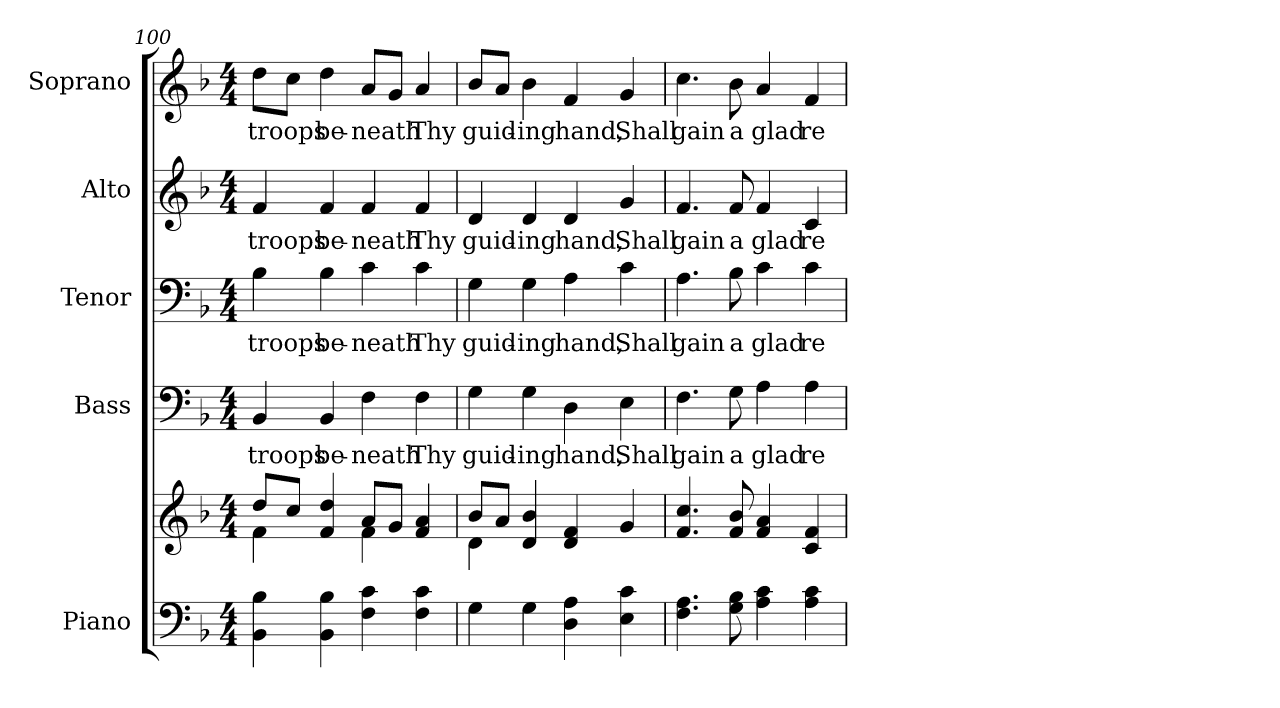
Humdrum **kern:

**kern	**kern	**kern	**text	**kern	**text	**kern	**text	**kern	**text
*part5	*part5	*part4	*part4	*part3	*part3	*part2	*part2	*part1	*part1
*staff6	*staff5	*staff4	*staff4	*staff3	*staff3	*staff2	*staff2	*staff1	*staff1
*I"Piano	*	*I"Bass	*	*I"Tenor	*	*I"Alto	*	*I"Soprano	*
*I'Pno.	*	*I'B.	*	*I'T.	*	*I'A.	*	*I'S.	*
*clefF4	*clefG2	*clefF4	*	*clefF4	*	*clefG2	*	*clefG2	*
*k[b-]	*k[b-]	*k[b-]	*	*k[b-]	*	*k[b-]	*	*k[b-]	*
*F:	*F:	*F:	*	*F:	*	*F:	*	*F:	*
*M4/4	*M4/4	*M4/4	*	*M4/4	*	*M4/4	*	*M4/4	*
=100	=100	=100	=100	=100	=100	=100	=100	=100	=100
*	*^	*	*	*	*	*	*	*	*
!	!	!	!	!LO:LY:b:color=#000000	!	!	!	!	!	!
!	!	!	!	!	!	!LO:LY:b:color=#000000	!	!	!	!
!	!	!	!	!	!	!	!	!LO:LY:b:color=#000000	!	!
!	!	!	!	!	!	!	!	!	!	!LO:LY:b:color=#000000
4BB-i\ 4B-i	8ddi/L	4fi\	4BB-i/	troops	4B-i\	troops	4fi/	troops	8ddi\L	troops
.	8cci/J	.	.	.	.	.	.	.	8cci\J	.
!	!	!	!	!LO:LY:b:color=#000000	!	!	!	!	!	!
!	!	!	!	!	!	!LO:LY:b:color=#000000	!	!	!	!
!	!	!	!	!	!	!	!	!LO:LY:b:color=#000000	!	!
!	!	!	!	!	!	!	!	!	!	!LO:LY:b:color=#000000
4BB-i\ 4B-i	4fi/ 4ddi	4ryy	4BB-i/	be-	4B-i\	be-	4fi/	be-	4ddi\	be-
!	!	!	!	!LO:LY:b:color=#000000	!	!	!	!	!	!
!	!	!	!	!	!	!LO:LY:b:color=#000000	!	!	!	!
!	!	!	!	!	!	!	!	!LO:LY:b:color=#000000	!	!
!	!	!	!	!	!	!	!	!	!	!LO:LY:b:color=#000000
4Fi\ 4ci	8ai/L	4fi\	4Fi\	-neath	4ci\	-neath	4fi/	-neath	8ai/L	-neath
.	8gi/J	.	.	.	.	.	.	.	8gi/J	.
!	!	!	!	!LO:LY:b:color=#000000	!	!	!	!	!	!
!	!	!	!	!	!	!LO:LY:b:color=#000000	!	!	!	!
!	!	!	!	!	!	!	!	!LO:LY:b:color=#000000	!	!
!	!	!	!	!	!	!	!	!	!	!LO:LY:b:color=#000000
4Fi\ 4ci	4fi/ 4ai	4ryy	4Fi\	Thy	4ci\	Thy	4fi/	Thy	4ai/	Thy
!!LO:LB:g=z
=101	=101	=101	=101	=101	=101	=101	=101	=101	=101	=101
!	!	!	!	!LO:LY:b:color=#000000	!	!	!	!	!	!
!	!	!	!	!	!	!LO:LY:b:color=#000000	!	!	!	!
!	!	!	!	!	!	!	!	!LO:LY:b:color=#000000	!	!
!	!	!	!	!	!	!	!	!	!	!LO:LY:b:color=#000000
4Gi\	8b-i/L	4di\	4Gi\	guid-	4Gi\	guid-	4di/	guid-	8b-i/L	guid-
.	8ai/J	.	.	.	.	.	.	.	8ai/J	.
!	!	!	!	!LO:LY:b:color=#000000	!	!	!	!	!	!
!	!	!	!	!	!	!LO:LY:b:color=#000000	!	!	!	!
!	!	!	!	!	!	!	!	!LO:LY:b:color=#000000	!	!
!	!	!	!	!	!	!	!	!	!	!LO:LY:b:color=#000000
4Gi\	4di/ 4b-i	4ryy	4Gi\	-ing	4Gi\	-ing	4di/	-ing	4b-i\	-ing
!	!	!	!	!LO:LY:b:color=#000000	!	!	!	!	!	!
!	!	!	!	!	!	!LO:LY:b:color=#000000	!	!	!	!
!	!	!	!	!	!	!	!	!LO:LY:b:color=#000000	!	!
!	!	!	!	!	!	!	!	!	!	!LO:LY:b:color=#000000
4Di\ 4Ai	4di/ 4fi	2ryy	4Di\	hand,	4Ai\	hand,	4di/	hand,	4fi/	hand,
!	!	!	!	!LO:LY:b:color=#000000	!	!	!	!	!	!
!	!	!	!	!	!	!LO:LY:b:color=#000000	!	!	!	!
!	!	!	!	!	!	!	!	!LO:LY:b:color=#000000	!	!
!	!	!	!	!	!	!	!	!	!	!LO:LY:b:color=#000000
4Ei\ 4ci	4gi/	.	4Ei\	Shall	4ci\	Shall	4gi/	Shall	4gi/	Shall
*	*v	*v	*	*	*	*	*	*	*	*
=102	=102	=102	=102	=102	=102	=102	=102	=102	=102
!	!	!	!LO:LY:b:color=#000000	!	!	!	!	!	!
!	!	!	!	!	!LO:LY:b:color=#000000	!	!	!	!
!	!	!	!	!	!	!	!LO:LY:b:color=#000000	!	!
!	!	!	!	!	!	!	!	!	!LO:LY:b:color=#000000
4.Fi\ 4.Ai	4.fi/ 4.cci	4.Fi\	gain	4.Ai\	gain	4.fi/	gain	4.cci\	gain
!	!	!	!LO:LY:b:color=#000000	!	!	!	!	!	!
!	!	!	!	!	!LO:LY:b:color=#000000	!	!	!	!
!	!	!	!	!	!	!	!LO:LY:b:color=#000000	!	!
!	!	!	!	!	!	!	!	!	!LO:LY:b:color=#000000
8Gi\ 8B-i	8fi/ 8b-i	8Gi\	a	8B-i\	a	8fi/	a	8b-i\	a
!	!	!	!LO:LY:b:color=#000000	!	!	!	!	!	!
!	!	!	!	!	!LO:LY:b:color=#000000	!	!	!	!
!	!	!	!	!	!	!	!LO:LY:b:color=#000000	!	!
!	!	!	!	!	!	!	!	!	!LO:LY:b:color=#000000
4Ai\ 4ci	4fi/ 4ai	4Ai\	glad	4ci\	glad	4fi/	glad	4ai/	glad
!	!	!	!LO:LY:b:color=#000000	!	!	!	!	!	!
!	!	!	!	!	!LO:LY:b:color=#000000	!	!	!	!
!	!	!	!	!	!	!	!LO:LY:b:color=#000000	!	!
!	!	!	!	!	!	!	!	!	!LO:LY:b:color=#000000
4Ai\ 4ci	4ci/ 4fi	4Ai\	re-	4ci\	re-	4ci/	re-	4fi/	re-
=	=	=	=	=	=	=	=	=	=
*-	*-	*-	*-	*-	*-	*-	*-	*-	*-
